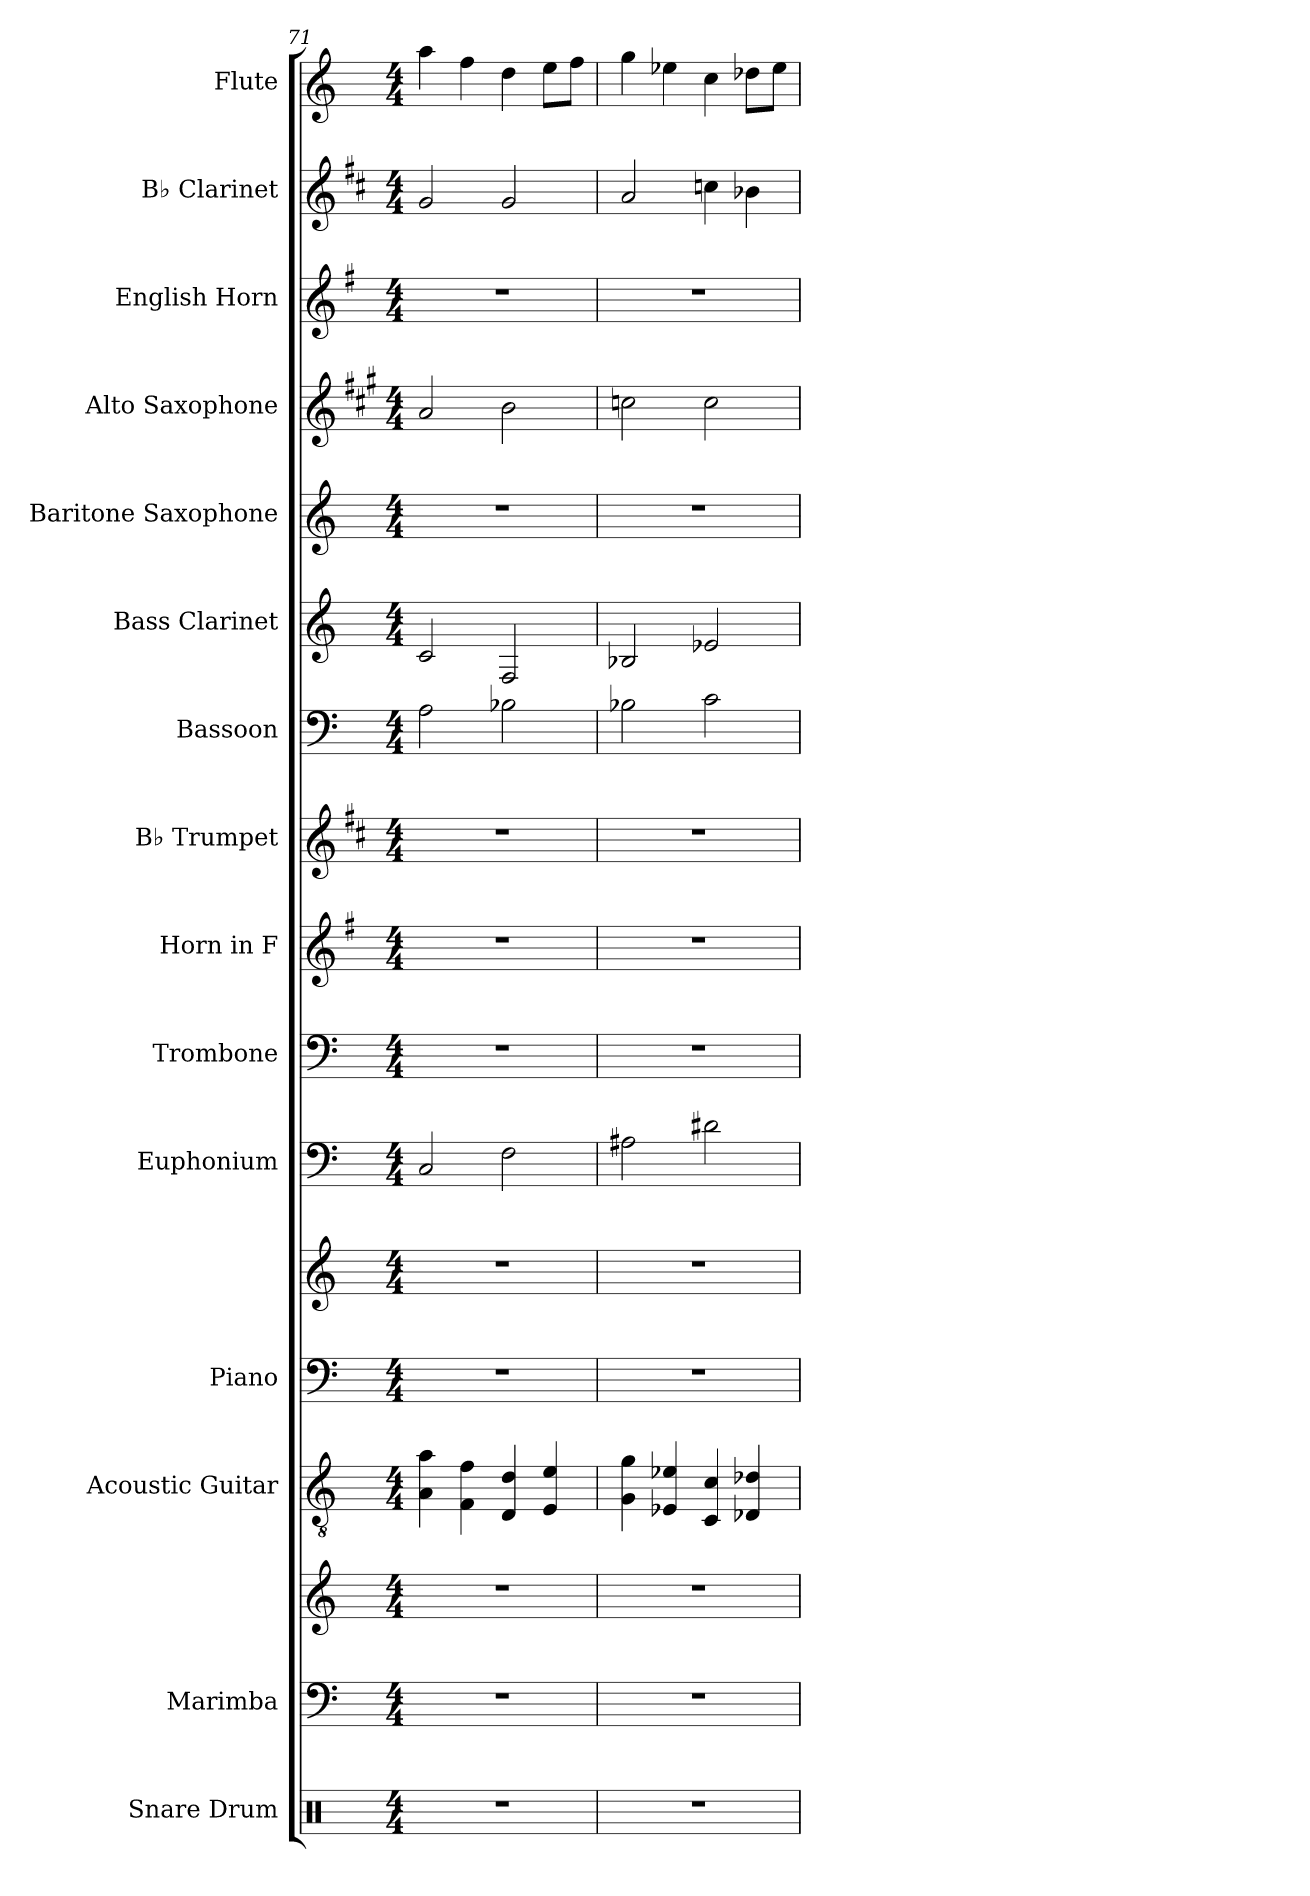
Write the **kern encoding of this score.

**kern	**kern	**kern	**kern	**kern	**kern	**kern	**kern	**kern	**kern	**kern	**kern	**kern	**kern	**kern	**kern	**kern
*part15	*part14	*part14	*part13	*part12	*part12	*part11	*part10	*part9	*part8	*part7	*part6	*part5	*part4	*part3	*part2	*part1
*staff17	*staff16	*staff15	*staff14	*staff13	*staff12	*staff11	*staff10	*staff9	*staff8	*staff7	*staff6	*staff5	*staff4	*staff3	*staff2	*staff1
*I"Snare Drum	*I"Marimba	*	*I"Acoustic Guitar	*I"Piano	*	*I"Euphonium	*I"Trombone	*I"Horn in F	*I"B♭ Trumpet	*I"Bassoon	*I"Bass Clarinet	*I"Baritone Saxophone	*I"Alto Saxophone	*I"English Horn	*I"B♭ Clarinet	*I"Flute
*I'Sn. Dr.	*I'Mrm.	*	*I'Guit.	*I'Pno.	*	*I'Eu.	*I'Trb.	*	*I'B♭ Tpt.	*I'Bsn.	*I'B. Cl.	*I'Bar. Sax.	*I'A. Sax.	*I'E. Hn.	*I'B♭ Cl.	*I'Fl.
*clefX	*clefF4	*clefG2	*clefGv2	*clefF4	*clefG2	*clefF4	*clefF4	*clefG2	*clefG2	*clefF4	*clefG2	*clefG2	*clefG2	*clefG2	*clefG2	*clefG2
*	*	*	*	*	*	*	*	*ITrd4c7	*ITrd1c2	*	*ITrd8c14	*ITrd12c21	*ITrd5c9	*ITrd4c7	*ITrd1c2	*
*k[]	*k[]	*k[]	*k[]	*k[]	*k[]	*k[]	*k[]	*k[]	*k[]	*k[]	*k[]	*k[]	*k[]	*k[]	*k[]	*k[]
*M4/4	*M4/4	*M4/4	*M4/4	*M4/4	*M4/4	*M4/4	*M4/4	*M4/4	*M4/4	*M4/4	*M4/4	*M4/4	*M4/4	*M4/4	*M4/4	*M4/4
=71	=71	=71	=71	=71	=71	=71	=71	=71	=71	=71	=71	=71	=71	=71	=71	=71
1r	1r	1r	4A\ 4a\	1r	1r	2C/	1r	1r	1r	2A\	2C/	1r	2c/	1r	2f/	4aa\
.	.	.	4F\ 4f\	.	.	.	.	.	.	.	.	.	.	.	.	4ff\
.	.	.	4D/ 4d/	.	.	2F\	.	.	.	2B-X\	2FF/	.	2d\	.	2f/	4dd\
.	.	.	4E/ 4e/	.	.	.	.	.	.	.	.	.	.	.	.	8ee\L
.	.	.	.	.	.	.	.	.	.	.	.	.	.	.	.	8ff\J
!!LO:PB:g=z
=72	=72	=72	=72	=72	=72	=72	=72	=72	=72	=72	=72	=72	=72	=72	=72	=72
1r	1r	1r	4G\ 4g\	1r	1r	2A#X\	1r	1r	1r	2B-X\	2BB-X/	1r	2e-X\	1r	2g/	4gg\
.	.	.	4E-X/ 4e-X/	.	.	.	.	.	.	.	.	.	.	.	.	4ee-X\
.	.	.	4C/ 4c/	.	.	2d#X\	.	.	.	2c\	2E-X/	.	2e-\	.	4b-X\	4cc\
.	.	.	4D-X/ 4d-X/	.	.	.	.	.	.	.	.	.	.	.	4a-X\	8dd-X\L
.	.	.	.	.	.	.	.	.	.	.	.	.	.	.	.	8ee-\J
=	=	=	=	=	=	=	=	=	=	=	=	=	=	=	=	=
*-	*-	*-	*-	*-	*-	*-	*-	*-	*-	*-	*-	*-	*-	*-	*-	*-
